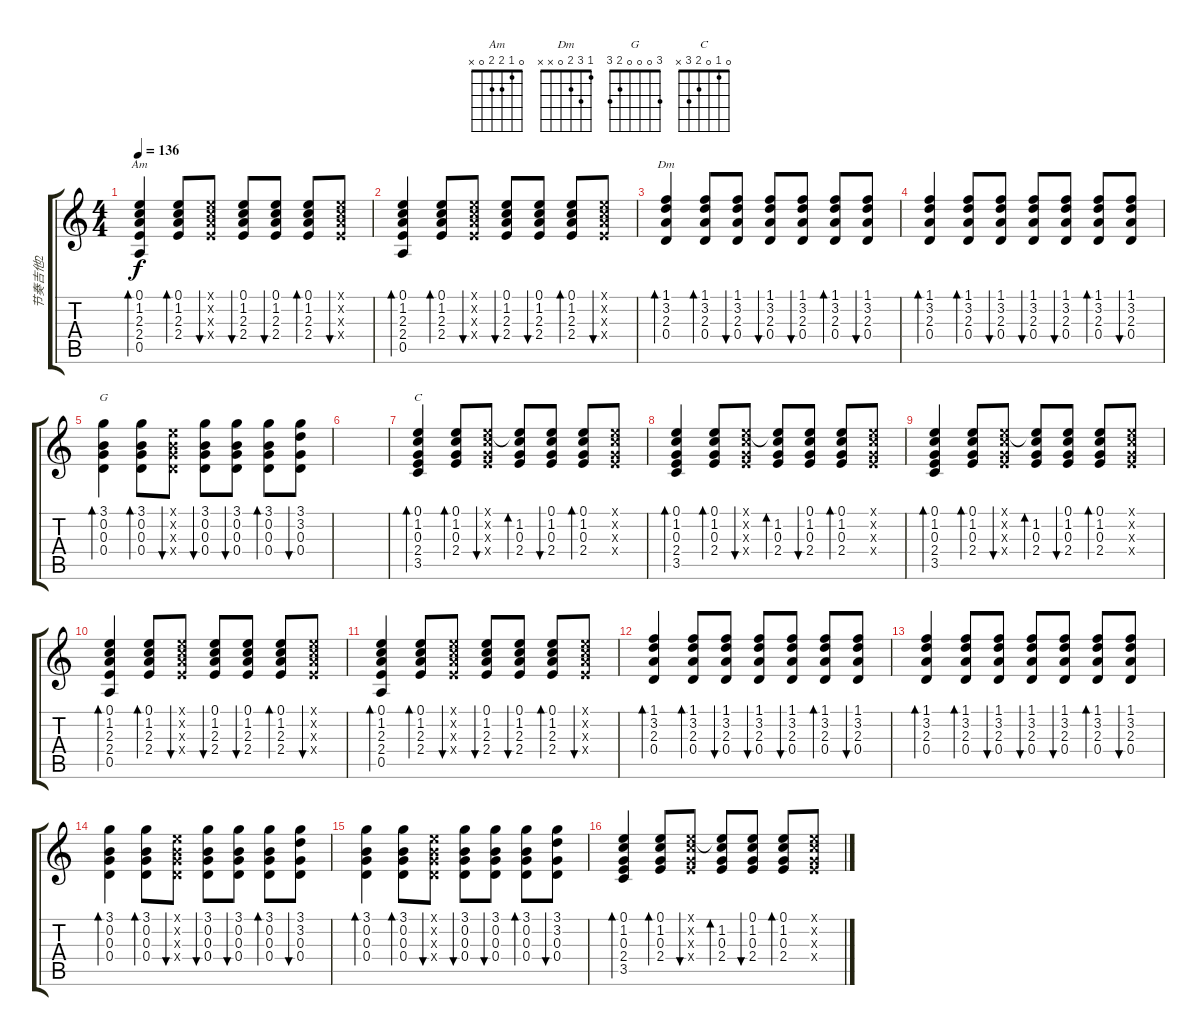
\track ("节奏吉他2" "节奏吉他2") {instrument acousticguitarsteel}
\staff {score tabs}
\tuning (E4 B3 G3 D3 A2 E2) {hide}
\chord ("Am" 0 1 2 2 0 x)
\chord ("Dm" 1 3 2 0 x x)
\chord ("G" 3 0 0 0 2 3)
\chord ("C" 0 1 0 2 3 x)
\ts (4 4)
\tempo 136
\clef g2
\ks c
(0.1 1.2 2.3 2.4 0.5).4{bd 60 ch "Am" dy f} (0.1 1.2 2.3 2.4).8{bd 60} (0.1{x} 1.2{x} 2.3{x} 2.4{x}).8{bu 60} (0.1 1.2 2.3 2.4).8{bu 60} (0.1 1.2 2.3 2.4).8{bu 60} (0.1 1.2 2.3 2.4).8{bd 60} (0.1{x} 1.2{x} 2.3{x} 2.4{x}).8{bu 60} |
(0.1 1.2 2.3 2.4 0.5).4{bd 60} (0.1 1.2 2.3 2.4).8{bd 60} (0.1{x} 1.2{x} 2.3{x} 2.4{x}).8{bu 60} (0.1 1.2 2.3 2.4).8{bu 60} (0.1 1.2 2.3 2.4).8{bu 60} (0.1 1.2 2.3 2.4).8{bd 60} (0.1{x} 1.2{x} 2.3{x} 2.4{x}).8{bu 60} |
(1.1 3.2 2.3 0.4).4{bd 120 ch "Dm"} (1.1 3.2 2.3 0.4).8{bd 120} (1.1 3.2 2.3 0.4).8{bu 120} (1.1 3.2 2.3 0.4).8{bu 120} (1.1 3.2 2.3 0.4).8{bu 120} (1.1 3.2 2.3 0.4).8{bd 120} (1.1 3.2 2.3 0.4).8{bu 120} |
(1.1 3.2 2.3 0.4).4{bd 120} (1.1 3.2 2.3 0.4).8{bd 120} (1.1 3.2 2.3 0.4).8{bu 120} (1.1 3.2 2.3 0.4).8{bu 120} (1.1 3.2 2.3 0.4).8{bu 120} (1.1 3.2 2.3 0.4).8{bd 120} (1.1 3.2 2.3 0.4).8{bu 120} |
(3.1 0.2 0.3 0.4).4{bd 120 ch "G"} (3.1 0.2 0.3 0.4).8{bd 120} (0.1{x} 0.2{x} 0.3{x} 0.4{x}).8{bu 120} (3.1 0.2 0.3 0.4).8{bu 120} (3.1 0.2 0.3 0.4).8{bu 120} (3.1 0.2 0.3 0.4).8{bd 120} (3.1 3.2 0.3 0.4).8{bu 120} |
|
(0.1 1.2 0.3 2.4 3.5).4{bd 60 ch "C"} (0.1 1.2 0.3 2.4).8{bd 60} (0.1{x} 1.2{x} 0.3{x} 2.4{x}).8{bu 60} (0.1{t} 1.2 0.3 2.4).8{bd 60} (0.1 1.2 0.3 2.4).8{bu 60} (0.1 1.2 0.3 2.4).8{bd 60} (0.1{x} 1.2{x} 0.3{x} 2.4{x}).8 |
(0.1 1.2 0.3 2.4 3.5).4{bd 60} (0.1 1.2 0.3 2.4).8{bd 60} (0.1{x} 1.2{x} 0.3{x} 2.4{x}).8{bu 60} (0.1{t} 1.2 0.3 2.4).8{bd 60} (0.1 1.2 0.3 2.4).8{bu 60} (0.1 1.2 0.3 2.4).8{bd 60} (0.1{x} 1.2{x} 0.3{x} 2.4{x}).8 |
(0.1 1.2 0.3 2.4 3.5).4{bd 60} (0.1 1.2 0.3 2.4).8{bd 60} (0.1{x} 1.2{x} 0.3{x} 2.4{x}).8{bu 60} (0.1{t} 1.2 0.3 2.4).8{bd 60} (0.1 1.2 0.3 2.4).8{bu 60} (0.1 1.2 0.3 2.4).8{bd 60} (0.1{x} 1.2{x} 0.3{x} 2.4{x}).8 |
(0.1 1.2 2.3 2.4 0.5).4{bd 60} (0.1 1.2 2.3 2.4).8{bd 60} (0.1{x} 1.2{x} 2.3{x} 2.4{x}).8{bu 60} (0.1 1.2 2.3 2.4).8{bu 60} (0.1 1.2 2.3 2.4).8{bu 60} (0.1 1.2 2.3 2.4).8{bd 60} (0.1{x} 1.2{x} 2.3{x} 2.4{x}).8{bu 60} |
(0.1 1.2 2.3 2.4 0.5).4{bd 60} (0.1 1.2 2.3 2.4).8{bd 60} (0.1{x} 1.2{x} 2.3{x} 2.4{x}).8{bu 60} (0.1 1.2 2.3 2.4).8{bu 60} (0.1 1.2 2.3 2.4).8{bu 60} (0.1 1.2 2.3 2.4).8{bd 60} (0.1{x} 1.2{x} 2.3{x} 2.4{x}).8{bu 60} |
(1.1 3.2 2.3 0.4).4{bd 120} (1.1 3.2 2.3 0.4).8{bd 120} (1.1 3.2 2.3 0.4).8{bu 120} (1.1 3.2 2.3 0.4).8{bu 120} (1.1 3.2 2.3 0.4).8{bu 120} (1.1 3.2 2.3 0.4).8{bd 120} (1.1 3.2 2.3 0.4).8{bu 120} |
(1.1 3.2 2.3 0.4).4{bd 120} (1.1 3.2 2.3 0.4).8{bd 120} (1.1 3.2 2.3 0.4).8{bu 120} (1.1 3.2 2.3 0.4).8{bu 120} (1.1 3.2 2.3 0.4).8{bu 120} (1.1 3.2 2.3 0.4).8{bd 120} (1.1 3.2 2.3 0.4).8{bu 120} |
(3.1 0.2 0.3 0.4).4{bd 120} (3.1 0.2 0.3 0.4).8{bd 120} (0.1{x} 0.2{x} 0.3{x} 0.4{x}).8{bu 120} (3.1 0.2 0.3 0.4).8{bu 120} (3.1 0.2 0.3 0.4).8{bu 120} (3.1 0.2 0.3 0.4).8{bd 120} (3.1 3.2 0.3 0.4).8{bu 120} |
(3.1 0.2 0.3 0.4).4{bd 120} (3.1 0.2 0.3 0.4).8{bd 120} (0.1{x} 0.2{x} 0.3{x} 0.4{x}).8{bu 120} (3.1 0.2 0.3 0.4).8{bu 120} (3.1 0.2 0.3 0.4).8{bu 120} (3.1 0.2 0.3 0.4).8{bd 120} (3.1 3.2 0.3 0.4).8{bu 120} |
(0.1 1.2 0.3 2.4 3.5).4{bd 60} (0.1 1.2 0.3 2.4).8{bd 60} (0.1{x} 1.2{x} 0.3{x} 2.4{x}).8{bu 60} (0.1{t} 1.2 0.3 2.4).8{bd 60} (0.1 1.2 0.3 2.4).8{bu 60} (0.1 1.2 0.3 2.4).8{bd 60} (0.1{x} 1.2{x} 0.3{x} 2.4{x}).8
